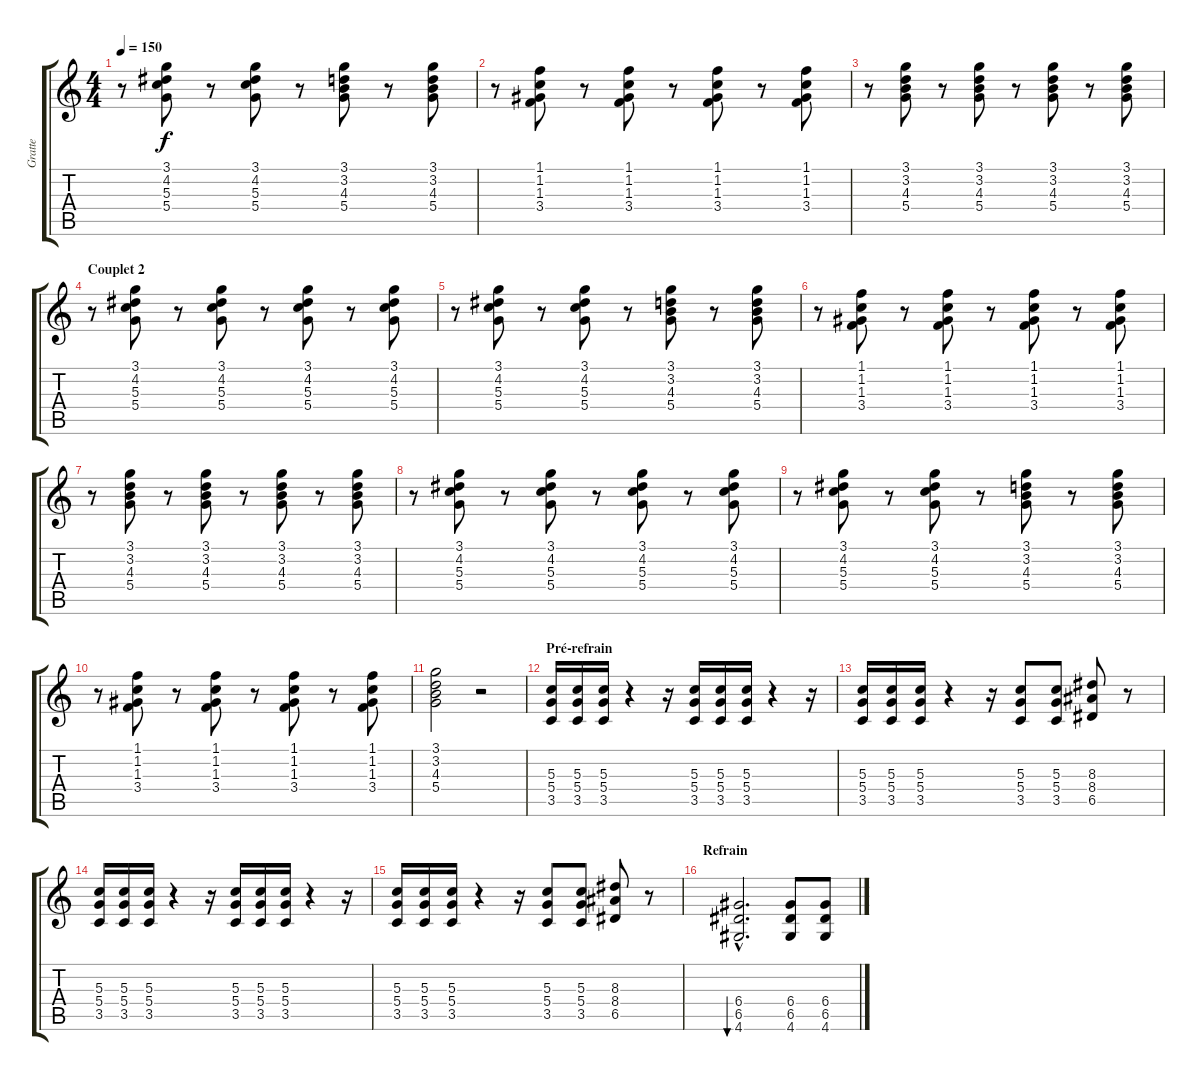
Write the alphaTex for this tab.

\track ("Gratte" "Gratte") {instrument overdrivenguitar}
\staff {score tabs}
\tuning (E4 B3 G3 D3 A2 E2) {hide}
\ts (4 4)
\tempo 150
\clef g2
\ks c
r.8{dy f} (3.1 4.2 5.3 5.4).8 r.8 (3.1 4.2 5.3 5.4).8 r.8 (3.1 3.2 4.3 5.4).8 r.8 (3.1 3.2 4.3 5.4).8 |
r.8 (1.1 1.2 1.3 3.4).8 r.8 (1.1 1.2 1.3 3.4).8 r.8 (1.1 1.2 1.3 3.4).8 r.8 (1.1 1.2 1.3 3.4).8 |
r.8 (3.1 3.2 4.3 5.4).8 r.8 (3.1 3.2 4.3 5.4).8 r.8 (3.1 3.2 4.3 5.4).8 r.8 (3.1 3.2 4.3 5.4).8 |
\section ("" "Couplet 2")
r.8 (3.1 4.2 5.3 5.4).8 r.8 (3.1 4.2 5.3 5.4).8 r.8 (3.1 4.2 5.3 5.4).8 r.8 (3.1 4.2 5.3 5.4).8 |
r.8 (3.1 4.2 5.3 5.4).8 r.8 (3.1 4.2 5.3 5.4).8 r.8 (3.1 3.2 4.3 5.4).8 r.8 (3.1 3.2 4.3 5.4).8 |
r.8 (1.1 1.2 1.3 3.4).8 r.8 (1.1 1.2 1.3 3.4).8 r.8 (1.1 1.2 1.3 3.4).8 r.8 (1.1 1.2 1.3 3.4).8 |
r.8 (3.1 3.2 4.3 5.4).8 r.8 (3.1 3.2 4.3 5.4).8 r.8 (3.1 3.2 4.3 5.4).8 r.8 (3.1 3.2 4.3 5.4).8 |
r.8 (3.1 4.2 5.3 5.4).8 r.8 (3.1 4.2 5.3 5.4).8 r.8 (3.1 4.2 5.3 5.4).8 r.8 (3.1 4.2 5.3 5.4).8 |
r.8 (3.1 4.2 5.3 5.4).8 r.8 (3.1 4.2 5.3 5.4).8 r.8 (3.1 3.2 4.3 5.4).8 r.8 (3.1 3.2 4.3 5.4).8 |
r.8 (1.1 1.2 1.3 3.4).8 r.8 (1.1 1.2 1.3 3.4).8 r.8 (1.1 1.2 1.3 3.4).8 r.8 (1.1 1.2 1.3 3.4).8 |
(3.1 3.2 4.3 5.4).2 r.2 |
\section ("" "Pré-refrain")
(5.3 5.4 3.5).16 (5.3 5.4 3.5).16 (5.3 5.4 3.5).16 r.4 r.16 (5.3 5.4 3.5).16 (5.3 5.4 3.5).16 (5.3 5.4 3.5).16 r.4 r.16 |
(5.3 5.4 3.5).16 (5.3 5.4 3.5).16 (5.3 5.4 3.5).16 r.4 r.16 (5.3 5.4 3.5).8 (5.3 5.4 3.5).8 (8.3 8.4 6.5).8 r.8 |
(5.3 5.4 3.5).16 (5.3 5.4 3.5).16 (5.3 5.4 3.5).16 r.4 r.16 (5.3 5.4 3.5).16 (5.3 5.4 3.5).16 (5.3 5.4 3.5).16 r.4 r.16 |
(5.3 5.4 3.5).16 (5.3 5.4 3.5).16 (5.3 5.4 3.5).16 r.4 r.16 (5.3 5.4 3.5).8 (5.3 5.4 3.5).8 (8.3 8.4 6.5).8 r.8 |
\section ("" "Refrain")
(6.4{hac} 6.5{hac} 4.6{hac}).2{d bu 30 volume 13} (6.4 6.5 4.6).8 (6.4 6.5 4.6).8
